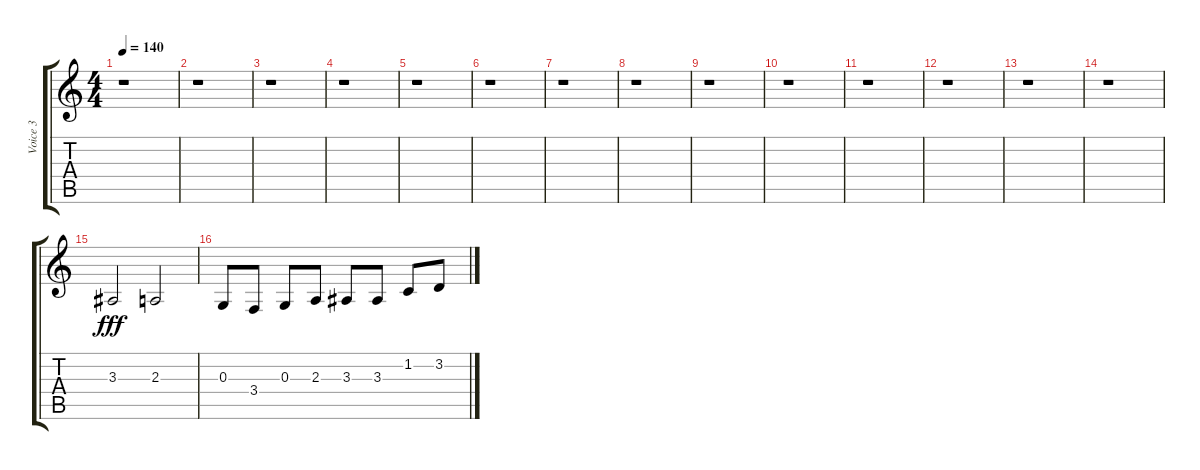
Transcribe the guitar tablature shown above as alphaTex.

\track ("Voice 3" "Voice 3") {instrument lead6voice}
\staff {score tabs}
\tuning (E4 B3 G3 D3 A2 D2) {hide}
\ts (4 4)
\tempo 140
\clef g2
\ks c
r.1{dy fff} |
r.1 |
r.1 |
r.1 |
r.1 |
r.1 |
r.1 |
r.1 |
r.1 |
r.1 |
r.1 |
r.1 |
r.1 |
r.1 |
3.3.2 2.3.2 |
0.3.8 3.4.8 0.3.8 2.3.8 3.3.8 3.3.8 1.2.8 3.2.8
